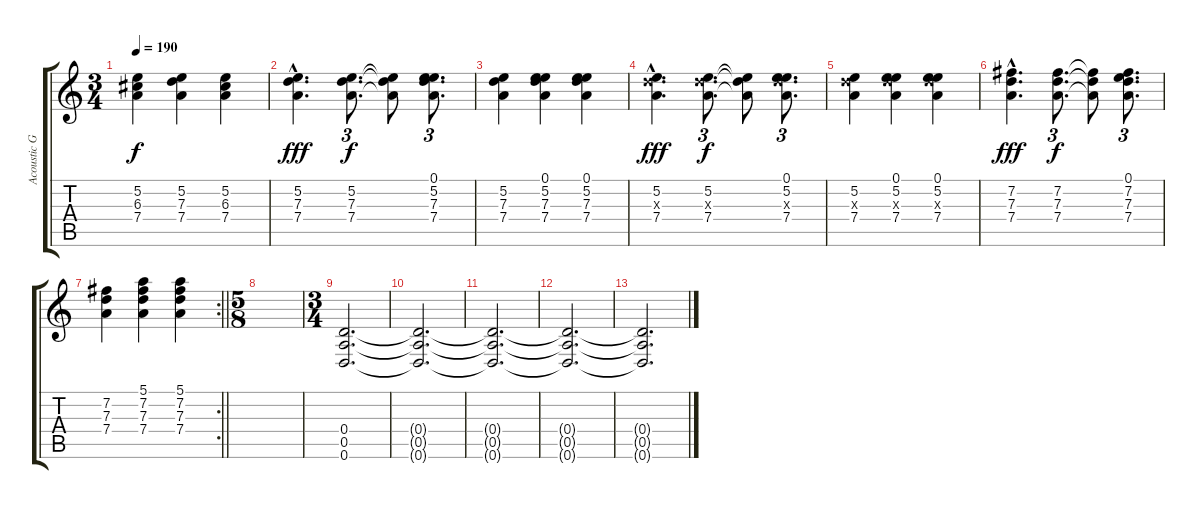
\track ("Acoustic Guitar" "Acoustic G") {instrument acousticguitarsteel}
\staff {score tabs}
\tuning (E4 B3 G3 D3 A2 D2) {hide}
\ts (3 4)
\tempo 190
\clef g2
\ks c
(5.2 6.3 7.4).4{dy f} (5.2 7.3 7.4).4 (5.2 6.3 7.4).4 |
(5.2 7.3{hac} 7.4).4{d dy fff} (5.2 7.3 7.4).8{d tu (3 2) dy f} (5.2{t} 7.3{t} 7.4{t}).8 (0.1 5.2 7.3 7.4).8{d tu (3 2)} |
(5.2 7.3 7.4).4 (0.1 5.2 7.3 7.4).4 (0.1 5.2 7.3 7.4).4 |
(5.2{hac} 7.3{hac x} 7.4).4{d dy fff} (5.2 7.3{x} 7.4).8{d tu (3 2) dy f} (5.2{t} 7.3{t} 7.4{t}).8 (0.1 5.2 7.3{x} 7.4).8{d tu (3 2)} |
(5.2 7.3{x} 7.4).4 (0.1 5.2 7.3{x} 7.4).4 (0.1 5.2 7.3{x} 7.4).4 |
(7.2{hac} 7.3{hac} 7.4).4{d dy fff} (7.2 7.3 7.4).8{d tu (3 2) dy f} (7.2{t} 7.3{t} 7.4{t}).8 (0.1 7.2 7.3 7.4).8{d tu (3 2)} |
\rc 2
\barLineRight lightlight
(7.2 7.3 7.4).4 (5.1 7.2 7.3 7.4).4 (5.1 7.2 7.3 7.4).4 |
\ts (5 8)
|
\ts (3 4)
(0.4 0.5 0.6).2{d} |
(0.4{t} 0.5{t} 0.6{t}).2{d} |
(0.4{t} 0.5{t} 0.6{t}).2{d} |
(0.4{t} 0.5{t} 0.6{t}).2{d} |
(0.4{t} 0.5{t} 0.6{t}).2{d}
